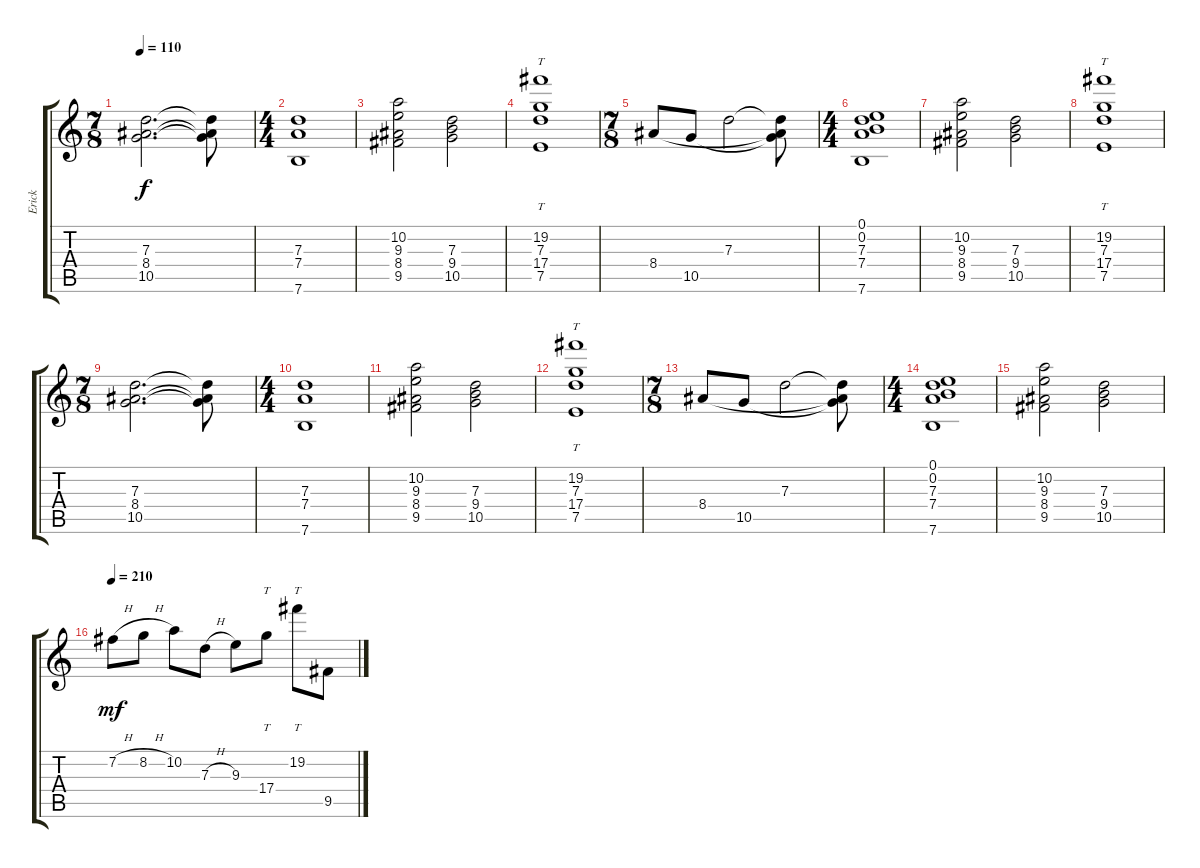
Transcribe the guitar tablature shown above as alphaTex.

\track ("Erick" "Erick") {instrument overdrivenguitar}
\staff {score tabs}
\tuning (E4 B3 G3 D3 A2 E2) {hide}
\ts (7 8)
\tempo 110
\clef g2
\ks c
(7.3 8.4 10.5).2{d dy f} (7.3{t} 8.4{t} 10.5{t}).8 |
\ts (4 4)
(7.3 7.4 7.6).1 |
(10.2 9.3 8.4 9.5).2 (7.3 9.4 10.5).2 |
(19.2 7.3 17.4 7.5).1{tt} |
\ts (7 8)
8.4.8 10.5.8 7.3.2 (7.3{t} 8.4{t} 10.5{t}).8 |
\ts (4 4)
(0.1 0.2 7.3 7.4 7.6).1 |
(10.2 9.3 8.4 9.5).2 (7.3 9.4 10.5).2 |
(19.2 7.3 17.4 7.5).1{tt} |
\ts (7 8)
(7.3 8.4 10.5).2{d} (7.3{t} 8.4{t} 10.5{t}).8 |
\ts (4 4)
(7.3 7.4 7.6).1 |
(10.2 9.3 8.4 9.5).2 (7.3 9.4 10.5).2 |
(19.2 7.3 17.4 7.5).1{tt} |
\ts (7 8)
8.4.8 10.5.8 7.3.2 (7.3{t} 8.4{t} 10.5{t}).8 |
\ts (4 4)
(0.1 0.2 7.3 7.4 7.6).1 |
(10.2 9.3 8.4 9.5).2 (7.3 9.4 10.5).2 |
\tempo 210
7.2{h}.8{dy mf} 8.2{h}.8 10.2.8 7.3{h}.8 9.3.8 17.4.8{tt} 19.2.8{tt} 9.5{h}.8
